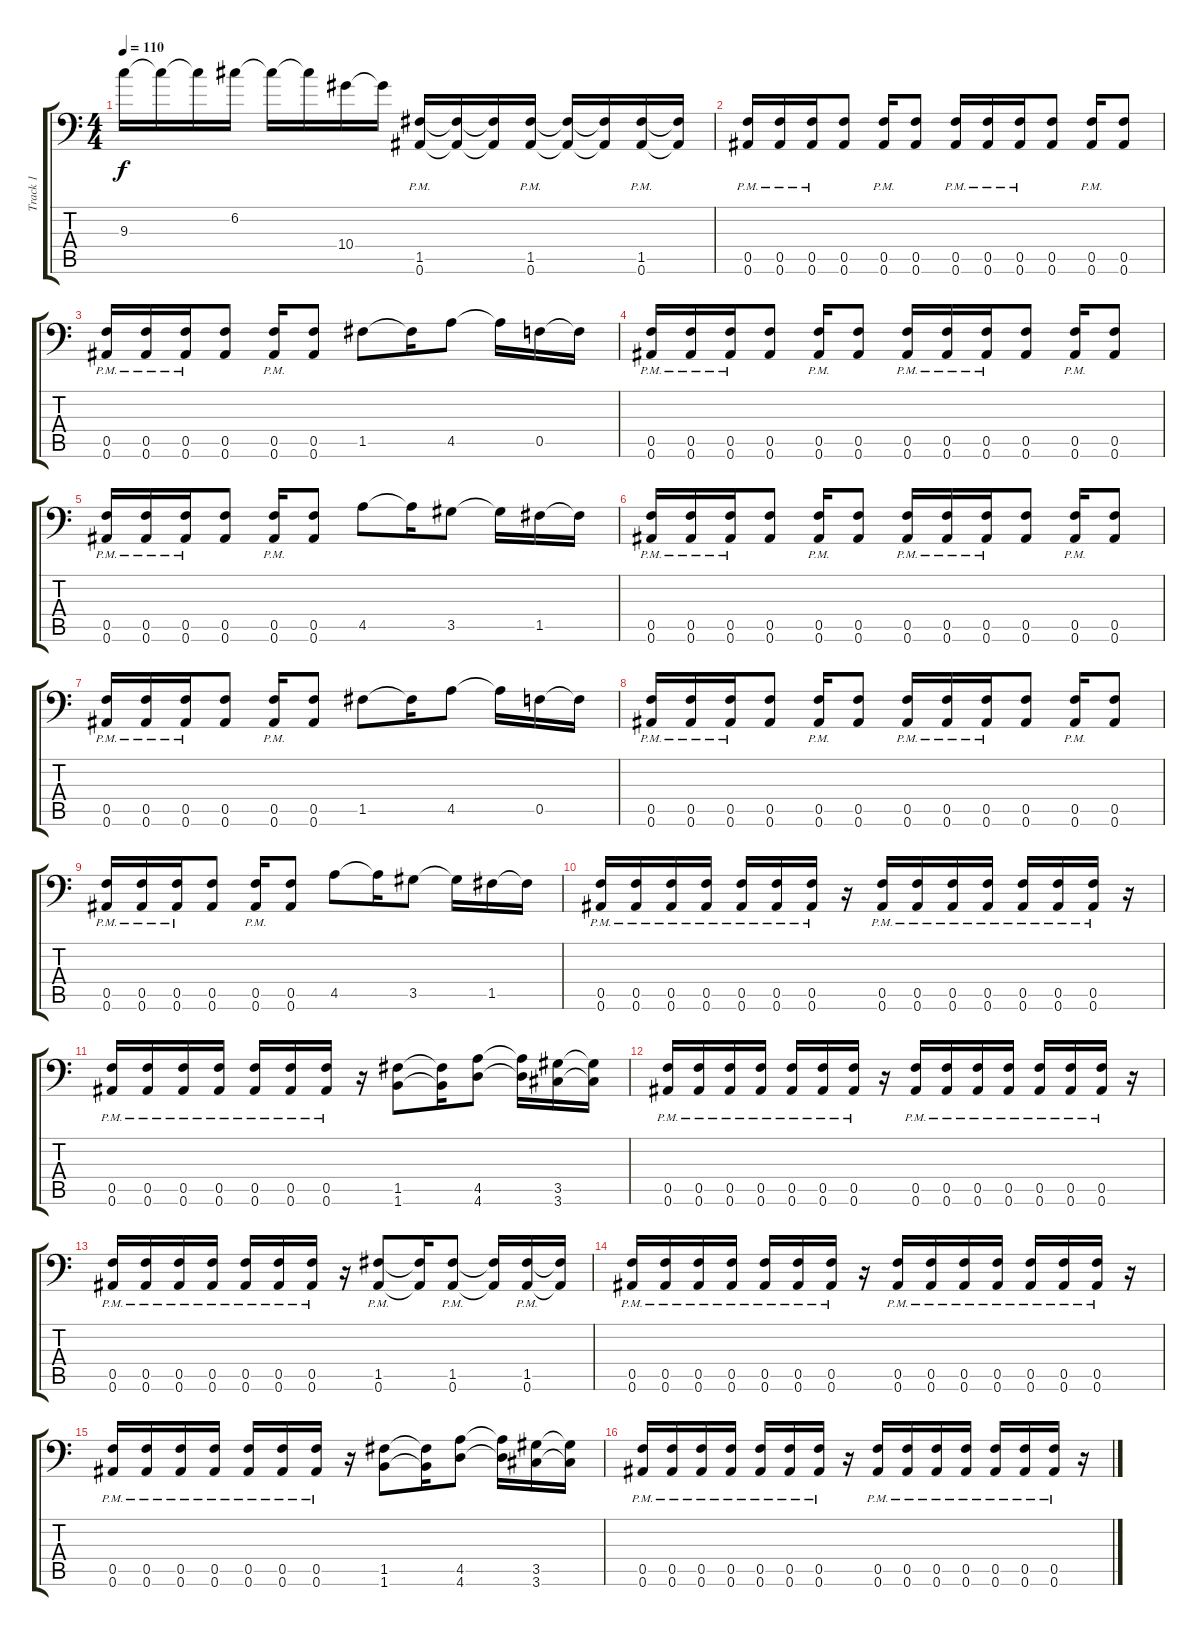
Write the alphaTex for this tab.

\track ("Track 1" "Track 1") {instrument overdrivenguitar}
\staff {score tabs}
\tuning (C4 G3 Eb3 Bb2 F2 Bb1) {hide}
\ts (4 4)
\tempo 110
\clef f4
\ks c
9.3.16{dy f} 9.3{t}.16 9.3{t}.16 6.2.16 6.2{t}.16 6.2{t}.16 10.4.16 10.4{t}.16 (1.5{pm} 0.6{pm}).16 (1.5{t} 0.6{t}).16 (1.5{t} 0.6{t}).16 (1.5{pm} 0.6{pm}).16 (1.5{t} 0.6{t}).16 (1.5{t} 0.6{t}).16 (1.5{pm} 0.6{pm}).16 (1.5{t} 0.6{t}).16 |
(0.5{pm} 0.6{pm}).16 (0.5{pm} 0.6{pm}).16 (0.5{pm} 0.6{pm}).16 (0.5 0.6).8 (0.5{pm} 0.6{pm}).16 (0.5 0.6).8 (0.5{pm} 0.6{pm}).16 (0.5{pm} 0.6{pm}).16 (0.5{pm} 0.6{pm}).16 (0.5 0.6).8 (0.5{pm} 0.6{pm}).16 (0.5 0.6).8 |
(0.5{pm} 0.6{pm}).16 (0.5{pm} 0.6{pm}).16 (0.5{pm} 0.6{pm}).16 (0.5 0.6).8 (0.5{pm} 0.6{pm}).16 (0.5 0.6).8 1.5.8 1.5{t}.16 4.5.8 4.5{t}.16 0.5.16 0.5{t}.16 |
(0.5{pm} 0.6{pm}).16 (0.5{pm} 0.6{pm}).16 (0.5{pm} 0.6{pm}).16 (0.5 0.6).8 (0.5{pm} 0.6{pm}).16 (0.5 0.6).8 (0.5{pm} 0.6{pm}).16 (0.5{pm} 0.6{pm}).16 (0.5{pm} 0.6{pm}).16 (0.5 0.6).8 (0.5{pm} 0.6{pm}).16 (0.5 0.6).8 |
(0.5{pm} 0.6{pm}).16 (0.5{pm} 0.6{pm}).16 (0.5{pm} 0.6{pm}).16 (0.5 0.6).8 (0.5{pm} 0.6{pm}).16 (0.5 0.6).8 4.5.8 4.5{t}.16 3.5.8 3.5{t}.16 1.5.16 1.5{t}.16 |
(0.5{pm} 0.6{pm}).16 (0.5{pm} 0.6{pm}).16 (0.5{pm} 0.6{pm}).16 (0.5 0.6).8 (0.5{pm} 0.6{pm}).16 (0.5 0.6).8 (0.5{pm} 0.6{pm}).16 (0.5{pm} 0.6{pm}).16 (0.5{pm} 0.6{pm}).16 (0.5 0.6).8 (0.5{pm} 0.6{pm}).16 (0.5 0.6).8 |
(0.5{pm} 0.6{pm}).16 (0.5{pm} 0.6{pm}).16 (0.5{pm} 0.6{pm}).16 (0.5 0.6).8 (0.5{pm} 0.6{pm}).16 (0.5 0.6).8 1.5.8 1.5{t}.16 4.5.8 4.5{t}.16 0.5.16 0.5{t}.16 |
(0.5{pm} 0.6{pm}).16 (0.5{pm} 0.6{pm}).16 (0.5{pm} 0.6{pm}).16 (0.5 0.6).8 (0.5{pm} 0.6{pm}).16 (0.5 0.6).8 (0.5{pm} 0.6{pm}).16 (0.5{pm} 0.6{pm}).16 (0.5{pm} 0.6{pm}).16 (0.5 0.6).8 (0.5{pm} 0.6{pm}).16 (0.5 0.6).8 |
(0.5{pm} 0.6{pm}).16 (0.5{pm} 0.6{pm}).16 (0.5{pm} 0.6{pm}).16 (0.5 0.6).8 (0.5{pm} 0.6{pm}).16 (0.5 0.6).8 4.5.8 4.5{t}.16 3.5.8 3.5{t}.16 1.5.16 1.5{t}.16 |
(0.5{pm} 0.6{pm}).16 (0.5{pm} 0.6{pm}).16 (0.5{pm} 0.6{pm}).16 (0.5{pm} 0.6{pm}).16 (0.5{pm} 0.6{pm}).16 (0.5{pm} 0.6{pm}).16 (0.5{pm} 0.6{pm}).16 r.16 (0.5{pm} 0.6{pm}).16 (0.5{pm} 0.6{pm}).16 (0.5{pm} 0.6{pm}).16 (0.5{pm} 0.6{pm}).16 (0.5{pm} 0.6{pm}).16 (0.5{pm} 0.6{pm}).16 (0.5{pm} 0.6{pm}).16 r.16 |
(0.5{pm} 0.6{pm}).16 (0.5{pm} 0.6{pm}).16 (0.5{pm} 0.6{pm}).16 (0.5{pm} 0.6{pm}).16 (0.5{pm} 0.6{pm}).16 (0.5{pm} 0.6{pm}).16 (0.5{pm} 0.6{pm}).16 r.16 (1.5 1.6).8 (1.5{t} 1.6{t}).16 (4.5 4.6).8 (4.5{t} 4.6{t}).16 (3.5 3.6).16 (3.5{t} 3.6{t}).16 |
(0.5{pm} 0.6{pm}).16 (0.5{pm} 0.6{pm}).16 (0.5{pm} 0.6{pm}).16 (0.5{pm} 0.6{pm}).16 (0.5{pm} 0.6{pm}).16 (0.5{pm} 0.6{pm}).16 (0.5{pm} 0.6{pm}).16 r.16 (0.5{pm} 0.6{pm}).16 (0.5{pm} 0.6{pm}).16 (0.5{pm} 0.6{pm}).16 (0.5{pm} 0.6{pm}).16 (0.5{pm} 0.6{pm}).16 (0.5{pm} 0.6{pm}).16 (0.5{pm} 0.6{pm}).16 r.16 |
(0.5{pm} 0.6{pm}).16 (0.5{pm} 0.6{pm}).16 (0.5{pm} 0.6{pm}).16 (0.5{pm} 0.6{pm}).16 (0.5{pm} 0.6{pm}).16 (0.5{pm} 0.6{pm}).16 (0.5{pm} 0.6{pm}).16 r.16 (1.5{pm} 0.6{pm}).8 (1.5{t} 0.6{t}).16 (1.5{pm} 0.6{pm}).8 (1.5{t} 0.6{t}).16 (1.5{pm} 0.6{pm}).16 (1.5{t} 0.6{t}).16 |
(0.5{pm} 0.6{pm}).16 (0.5{pm} 0.6{pm}).16 (0.5{pm} 0.6{pm}).16 (0.5{pm} 0.6{pm}).16 (0.5{pm} 0.6{pm}).16 (0.5{pm} 0.6{pm}).16 (0.5{pm} 0.6{pm}).16 r.16 (0.5{pm} 0.6{pm}).16 (0.5{pm} 0.6{pm}).16 (0.5{pm} 0.6{pm}).16 (0.5{pm} 0.6{pm}).16 (0.5{pm} 0.6{pm}).16 (0.5{pm} 0.6{pm}).16 (0.5{pm} 0.6{pm}).16 r.16 |
(0.5{pm} 0.6{pm}).16 (0.5{pm} 0.6{pm}).16 (0.5{pm} 0.6{pm}).16 (0.5{pm} 0.6{pm}).16 (0.5{pm} 0.6{pm}).16 (0.5{pm} 0.6{pm}).16 (0.5{pm} 0.6{pm}).16 r.16 (1.5 1.6).8 (1.5{t} 1.6{t}).16 (4.5 4.6).8 (4.5{t} 4.6{t}).16 (3.5 3.6).16 (3.5{t} 3.6{t}).16 |
(0.5{pm} 0.6{pm}).16 (0.5{pm} 0.6{pm}).16 (0.5{pm} 0.6{pm}).16 (0.5{pm} 0.6{pm}).16 (0.5{pm} 0.6{pm}).16 (0.5{pm} 0.6{pm}).16 (0.5{pm} 0.6{pm}).16 r.16 (0.5{pm} 0.6{pm}).16 (0.5{pm} 0.6{pm}).16 (0.5{pm} 0.6{pm}).16 (0.5{pm} 0.6{pm}).16 (0.5{pm} 0.6{pm}).16 (0.5{pm} 0.6{pm}).16 (0.5{pm} 0.6{pm}).16 r.16
